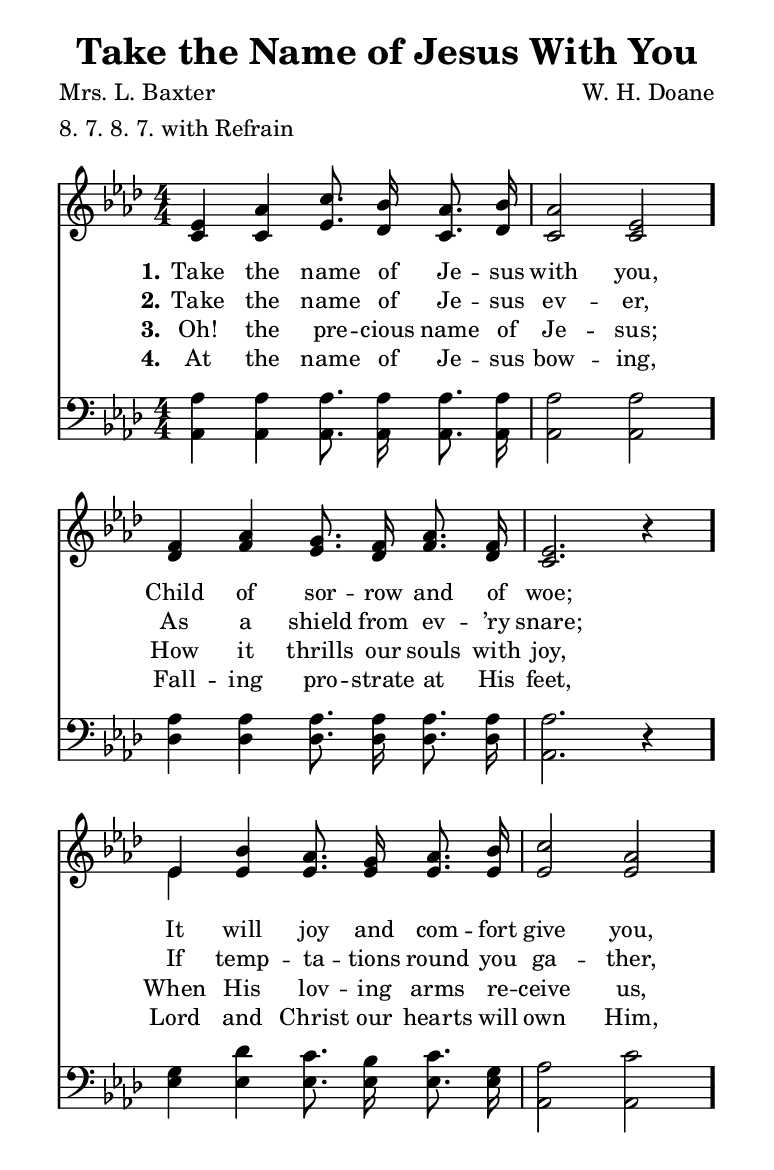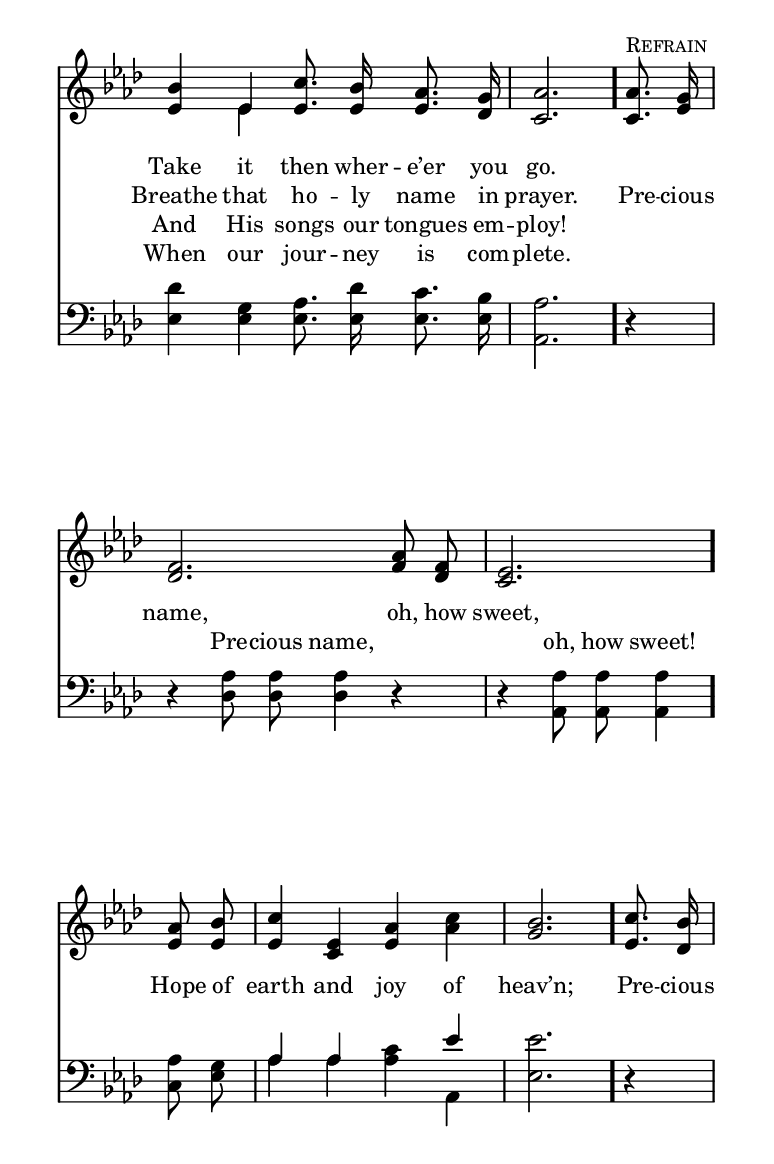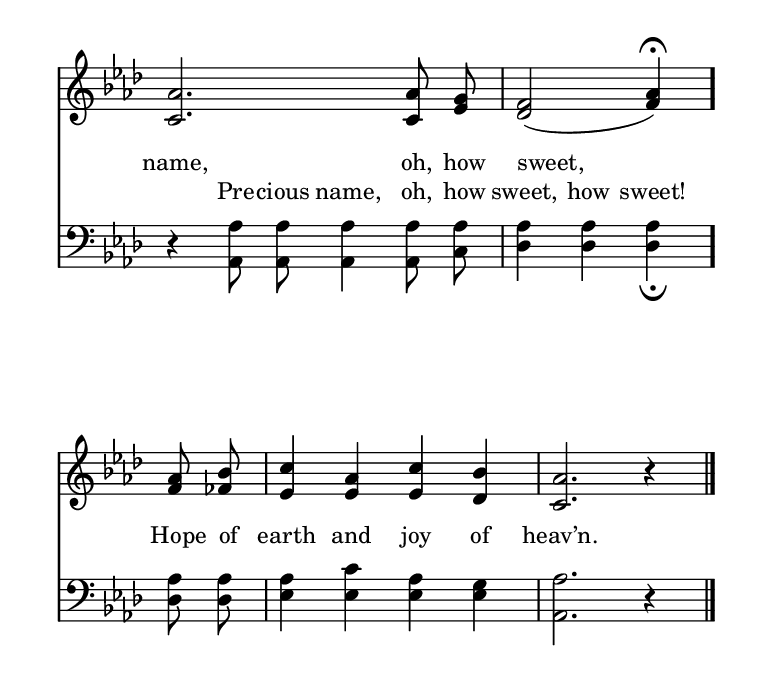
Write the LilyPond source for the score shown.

\include "common/global.ily"
\paper {
  \include "common/paper.ily"
}

\header{
  hymnnumber = "194"
  title = "Take the Name of Jesus With You"
  tunename = ""
  meter = "8. 7. 8. 7. with Refrain"
  poet = "Mrs. L. Baxter"
  composer = "W. H. Doane"
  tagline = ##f
}

ta = { \tempo 4=80 }
tb = { \tempo 4=40 }

global = {
  \include "common/overrides.ily"
  \override Staff.TimeSignature.style = #'numbered % original has `c`
  \time 4/4
  \override Score.MetronomeMark.transparent = ##t % hide all fermata changes too
  \ta
  \key aes \major
  \autoBeamOff
}

patternA = { c4 c c8. c16 c8. c16 | c2 c }
patternB = { c4 c c8. c16 c8. c16 | c2. }

notesSoprano = {
\global
\relative c' {

  ees4 aes c8. bes16 aes8. bes16 | aes2 ees
  \changePitch \patternB { f aes g f aes f | ees } r4
  \changePitch \patternA { ees bes' aes g aes bes | c aes }
  \changePitch \patternB { bes ees, c' bes aes g | aes }

  << s^\markup { \small \caps "Refrain" }
  { aes8. g16 | f2. aes8 f | ees2. } >>
  aes8 bes | c4 ees, aes c | bes2.
  c8. bes16 | aes2. aes8 g | f2( \tb aes4) \fermata \ta
  aes8 bes | c4 aes c bes | aes2. r4

  \bar "|."

}
}

notesAlto = {
\global
\relative e' {

  \changePitch \patternA { c c ees des c des | c c }
  \changePitch \patternB { des f ees des f des | c } r4
  \changePitch \patternA { ees ees ees ees ees ees | ees ees }
  \changePitch \patternB { ees ees ees ees ees des | c }

  c8. ees16 | des2. f8 des | c2.
  ees8 ees | ees4 c ees aes | g2.
  ees8. des16 | c2. c8 ees | des2( f4)
  f8 fes | ees4 ees ees des | c2. r4

}
}

notesTenor = {
\global
\relative a {

  \changePitch \patternA { aes aes aes aes aes aes | aes aes }
  \changePitch \patternB { aes aes aes aes aes aes | aes } r4
  \changePitch \patternA { g des' c bes c g | aes c }
  \changePitch \patternB { des g, aes des c bes | aes }

  r4 | r4 aes8 aes aes4 r4 | r4 aes8 aes aes4
  aes8 g | aes4 aes c ees | ees2.
  r4 | r4 aes,8 aes aes4 aes8 aes | aes4 aes aes
  aes8 aes | aes4 c aes g | aes2. r4

}
}

notesBass = {
\global
\relative f, {

  \changePitch \patternA { aes aes aes aes aes aes | aes aes }
  \changePitch \patternB { des des des des des des | aes } r4
  \changePitch \patternA { ees' ees ees ees ees ees | aes, aes }
  \changePitch \patternB { ees' ees ees ees ees ees | aes, }

  r4 | r4 des8 des des4 r4 | r4 aes8 aes aes4
  c8 ees | aes4 aes aes aes, | ees'2.
  r4 | r4 aes,8 aes aes4 aes8 c | des4 des des_\fermata
  des8 des | ees4 ees ees ees | aes,2. r4

}
}

Refrain = \lyricmode {

Pre -- cious name, oh, how sweet, \bar "."
Hope of earth and joy of heav’n; \bar "."
Pre -- cious name, oh, how sweet, \bar "."
Hope of earth and joy of heav’n. \bar "."

}

wordsA = \lyricmode {
\set stanza = "1."

Take the name of Je -- sus with you, \bar "."
Child of sor -- row and of woe; \bar "."
It will joy and com -- fort give you, \bar "."
Take it then wher -- e’er you go. \bar "."

}

wordsB = \lyricmode {
\set stanza = "2."

Take the name of Je -- sus ev -- er,
As a shield from ev -- ’ry snare;
If temp -- ta -- tions round you ga -- ther,
Breathe that ho -- ly name in prayer.

\Refrain

}

wordsC = \lyricmode {
\set stanza = "3."

Oh! the pre -- cious name of Je -- sus;
How it thrills our souls with joy,
When His lov -- ing arms re -- ceive us,
And His songs our tongues em -- ploy!

}

wordsD = \lyricmode {
\set stanza = "4."

At the name of Je -- sus bow -- ing,
Fall -- ing pro -- strate at His feet,
Lord and Christ our hearts will own Him,
When our jour -- ney is com -- plete.

}

underWords = \lyricmode {

{ \repeat unfold 30 \skip 4 }
Pre -- cious name, oh, how sweet!
{ \repeat unfold 7 \skip 4 }
Pre -- cious name, oh, how sweet, how sweet!

}

\score {
  \context ChoirStaff <<
    \context Staff = upper <<
      \set Staff.autoBeaming = ##f
      \set ChoirStaff.systemStartDelimiter = #'SystemStartBar
      \set ChoirStaff.printPartCombineTexts = ##f
      \partcombine #'(2 . 9) \notesSoprano \notesAlto
      \context NullVoice = sopranos { \voiceOne << \notesSoprano >> }
      \context NullVoice = altos { \voiceTwo << \notesAlto >> }
      \context Lyrics = one   \lyricsto sopranos \wordsA
      \context Lyrics = two   \lyricsto sopranos \wordsB
      \context Lyrics = three \lyricsto sopranos \wordsC
      \context Lyrics = four  \lyricsto sopranos \wordsD
    >>
    \context Staff = men <<
      \set Staff.autoBeaming = ##f
      \clef bass
      \set ChoirStaff.printPartCombineTexts = ##f
      \partcombine #'(2 . 9) \notesTenor \notesBass
      \context NullVoice = tenors { \voiceOne << \notesTenor >> }
      \context NullVoice = basses { \voiceTwo << \notesBass >> }
    >>
    \context Lyrics = three \lyricsto tenors \underWords
  >>
  \layout {
    \include "common/layout.ily"
  }
  \midi{
    \include "common/midi.ily"
  }
}

\version "2.19.49"  % necessary for upgrading to future LilyPond versions.

% vi:set et ts=2 sw=2 ai nocindent syntax=lilypond:
